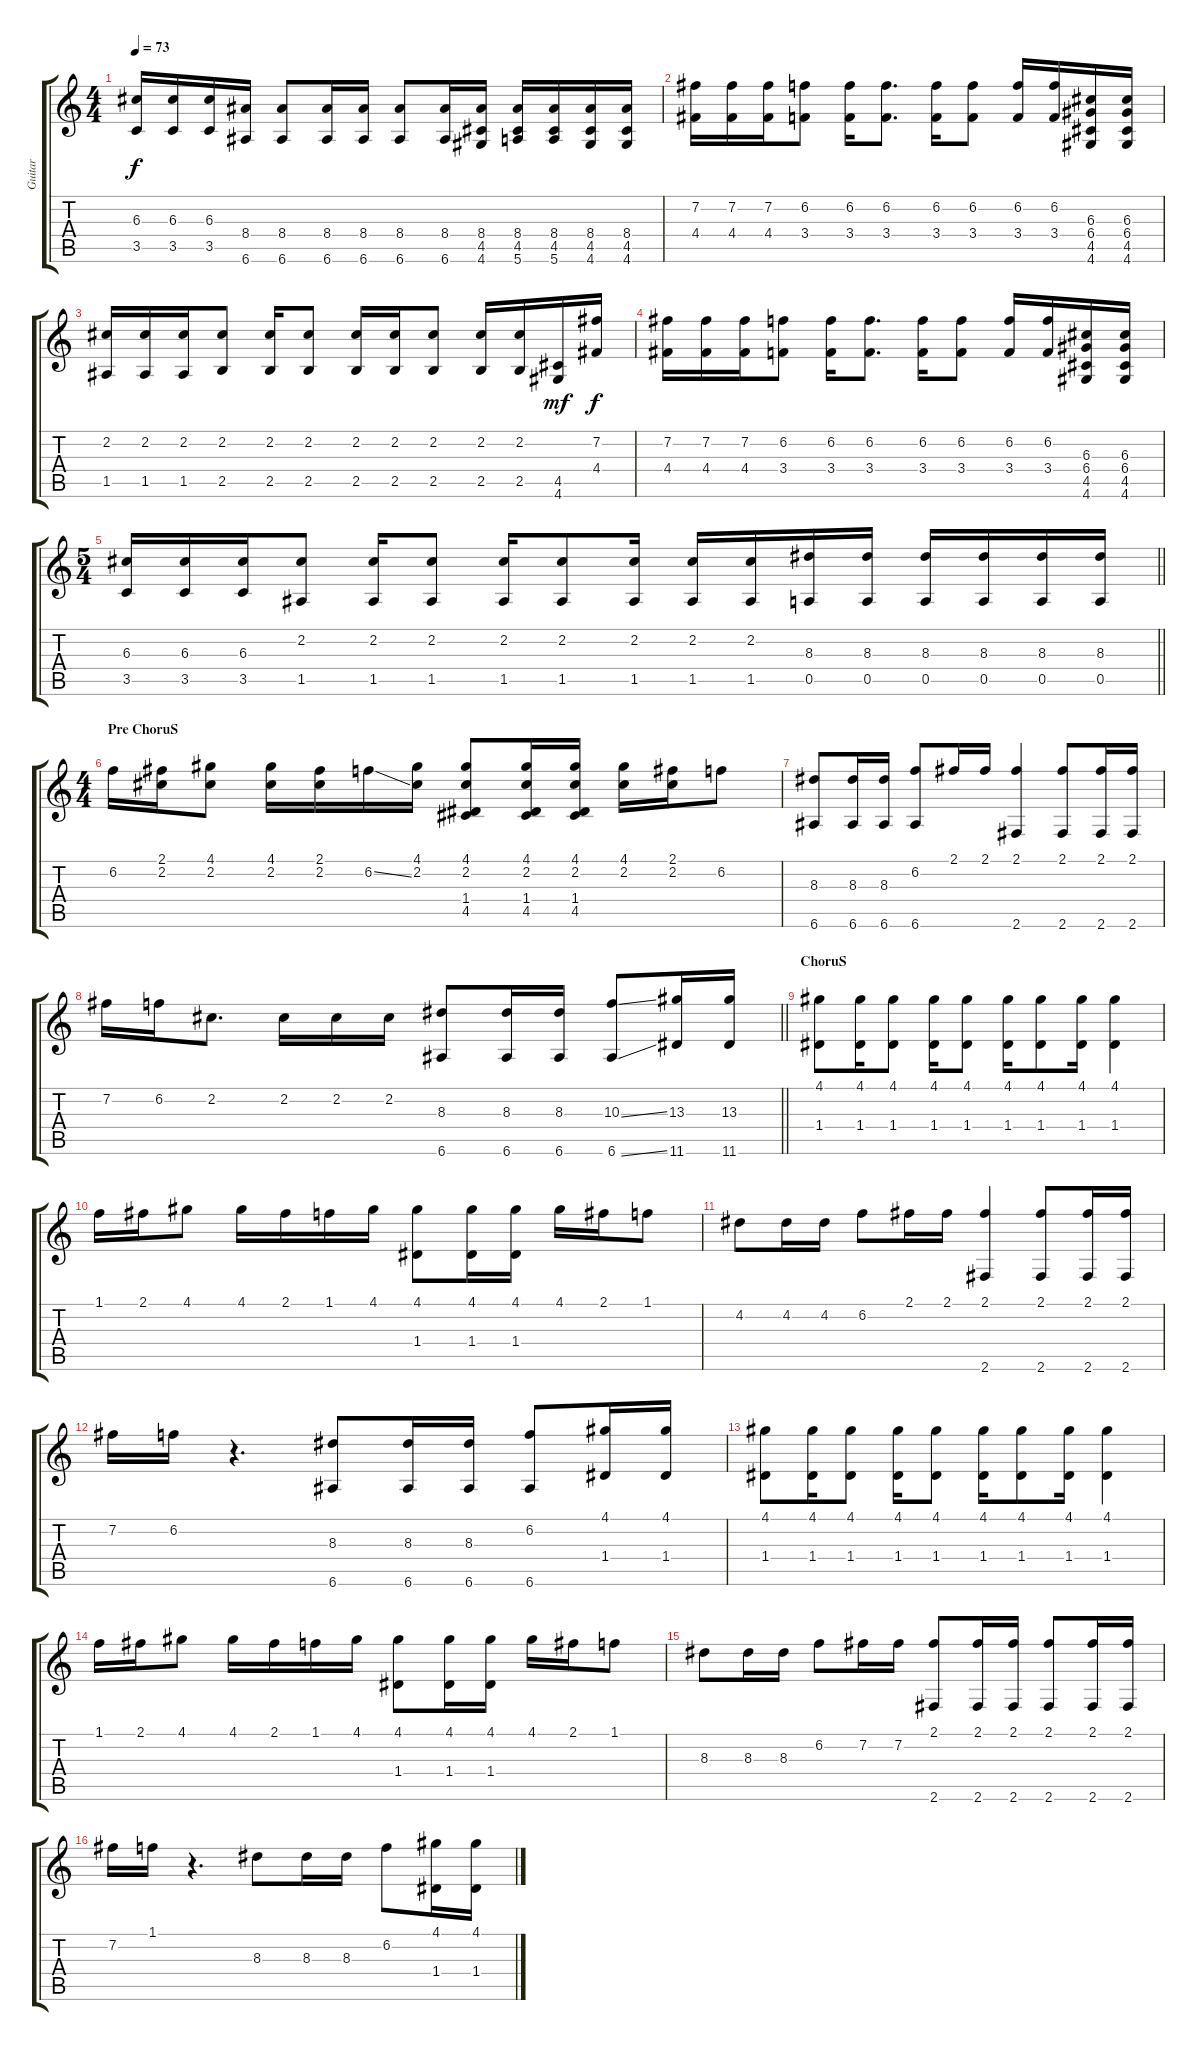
\track ("Guitar" "Guitar") {instrument acousticguitarsteel}
\staff {score tabs}
\tuning (E4 B3 G3 D3 A2 E2) {hide}
\ts (4 4)
\tempo 73
\clef g2
\ks c
(6.3 3.5).16{dy f} (6.3 3.5).16 (6.3 3.5).16 (8.4 6.6).16 (8.4 6.6).8 (8.4 6.6).16 (8.4 6.6).16 (8.4 6.6).8 (8.4 6.6).16 (8.4 4.5 4.6).16 (8.4 4.5 5.6).16 (8.4 4.5 5.6).16 (8.4 4.5 4.6).16 (8.4 4.5 4.6).16 |
(7.2 4.4).16 (7.2 4.4).16 (7.2 4.4).16 (6.2 3.4).8 (6.2 3.4).16 (6.2 3.4).8{d} (6.2 3.4).16 (6.2 3.4).8 (6.2 3.4).16 (6.2 3.4).16 (6.3 6.4 4.5 4.6).16 (6.3 6.4 4.5 4.6).16 |
(2.2 1.5).16 (2.2 1.5).16 (2.2 1.5).16 (2.2 2.5).8 (2.2 2.5).16 (2.2 2.5).8 (2.2 2.5).16 (2.2 2.5).16 (2.2 2.5).8 (2.2 2.5).16 (2.2 2.5).16 (4.5 4.6).16{dy mf} (7.2 4.4).16{dy f} |
(7.2 4.4).16 (7.2 4.4).16 (7.2 4.4).16 (6.2 3.4).8 (6.2 3.4).16 (6.2 3.4).8{d} (6.2 3.4).16 (6.2 3.4).8 (6.2 3.4).16 (6.2 3.4).16 (6.3 6.4 4.5 4.6).16 (6.3 6.4 4.5 4.6).16 |
\ts (5 4)
\barLineRight lightlight
(6.3 3.5).16 (6.3 3.5).16 (6.3 3.5).16 (2.2 1.5).8 (2.2 1.5).16 (2.2 1.5).8 (2.2 1.5).16 (2.2 1.5).8 (2.2 1.5).16 (2.2 1.5).16 (2.2 1.5).16 (8.3 0.5).16 (8.3 0.5).16 (8.3 0.5).16 (8.3 0.5).16 (8.3 0.5).16 (8.3 0.5).16 |
\ts (4 4)
\section ("" "Pre ChoruS")
6.2.16 (2.1 2.2).16 (4.1 2.2).8 (4.1 2.2).16 (2.1 2.2).16 6.2{ss}.16 (4.1 2.2).16 (4.1 2.2 1.4 4.5).8 (4.1 2.2 1.4 4.5).16 (4.1 2.2 1.4 4.5).16 (4.1 2.2).16 (2.1 2.2).16 6.2.8 |
(8.3 6.6).8 (8.3 6.6).16 (8.3 6.6).16 (6.2 6.6).8 2.1.16 2.1.16 (2.1 2.6).4 (2.1 2.6).8 (2.1 2.6).16 (2.1 2.6).16 |
\barLineRight lightlight
7.2.16 6.2.16 2.2.8{d} 2.2.16 2.2.16 2.2.16 (8.3 6.6).8 (8.3 6.6).16 (8.3 6.6).16 (10.3{ss} 6.6{ss}).8 (13.3 11.6).16 (13.3 11.6).16 |
\section ("" "ChoruS")
(4.1 1.4).8 (4.1 1.4).16 (4.1 1.4).8 (4.1 1.4).16 (4.1 1.4).8 (4.1 1.4).16 (4.1 1.4).8 (4.1 1.4).16 (4.1 1.4).4 |
1.1.16 2.1.16 4.1.8 4.1.16 2.1.16 1.1.16 4.1.16 (4.1 1.4).8 (4.1 1.4).16 (4.1 1.4).16 4.1.16 2.1.16 1.1.8 |
4.2.8 4.2.16 4.2.16 6.2.8 2.1.16 2.1.16 (2.1 2.6).4 (2.1 2.6).8 (2.1 2.6).16 (2.1 2.6).16 |
7.2.16 6.2.16 r.4{d} (8.3 6.6).8 (8.3 6.6).16 (8.3 6.6).16 (6.2 6.6).8 (4.1 1.4).16 (4.1 1.4).16 |
(4.1 1.4).8 (4.1 1.4).16 (4.1 1.4).8 (4.1 1.4).16 (4.1 1.4).8 (4.1 1.4).16 (4.1 1.4).8 (4.1 1.4).16 (4.1 1.4).4 |
1.1.16 2.1.16 4.1.8 4.1.16 2.1.16 1.1.16 4.1.16 (4.1 1.4).8 (4.1 1.4).16 (4.1 1.4).16 4.1.16 2.1.16 1.1.8 |
8.3.8 8.3.16 8.3.16 6.2.8 7.2.16 7.2.16 (2.1 2.6).8 (2.1 2.6).16 (2.1 2.6).16 (2.1 2.6).8 (2.1 2.6).16 (2.1 2.6).16 |
7.2.16 1.1.16 r.4{d} 8.3.8 8.3.16 8.3.16 6.2.8 (4.1 1.4).16 (4.1 1.4).16
